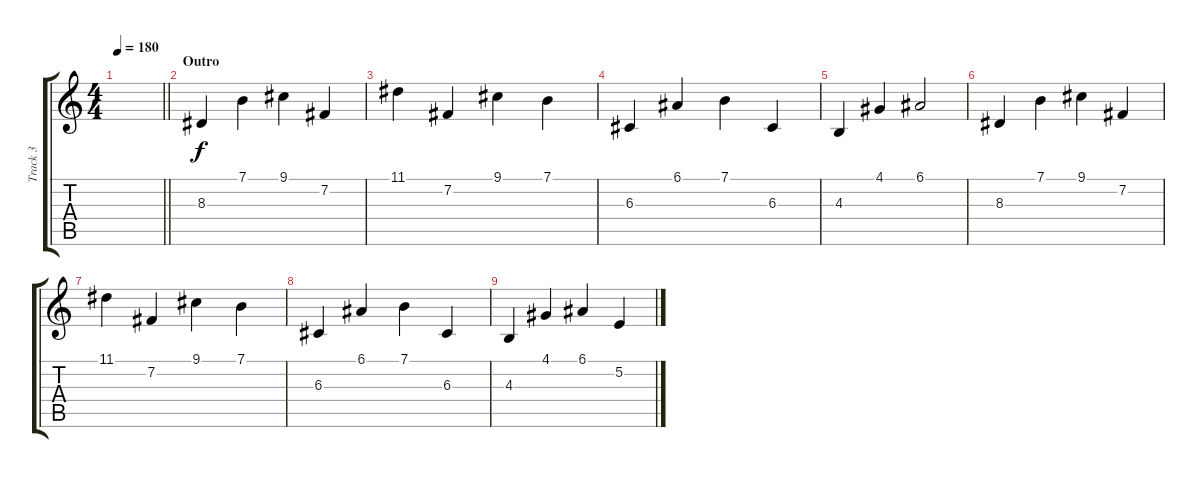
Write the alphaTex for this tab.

\track ("Track 3" "Track 3") {instrument tubularbells}
\staff {score tabs}
\tuning (E4 B3 G3 D3 A2 E2) {hide}
\ts (4 4)
\tempo 180
\clef g2
\barLineRight lightlight
\ks c
|
\section ("" "Outro")
8.3.4 7.1.4 9.1.4 7.2.4 |
11.1.4 7.2.4 9.1.4 7.1.4 |
6.3.4 6.1.4 7.1.4 6.3.4 |
4.3.4 4.1.4 6.1.2 |
8.3.4 7.1.4 9.1.4 7.2.4 |
11.1.4 7.2.4 9.1.4 7.1.4 |
6.3.4 6.1.4 7.1.4 6.3.4 |
4.3.4 4.1.4 6.1.4 5.2.4
